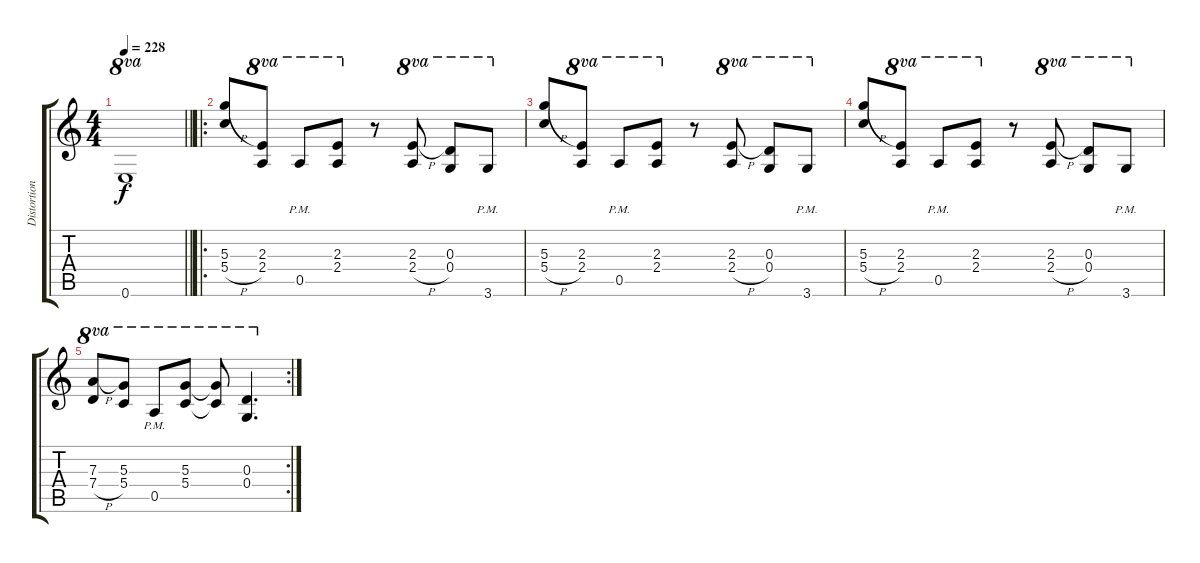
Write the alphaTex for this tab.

\track ("Distortion Gtr" "Distortion") {instrument distortionguitar}
\staff {score tabs}
\tuning (E4 B3 G3 D4 A3 E3) {hide}
\ts (4 4)
\tempo 228
\clef g2
\barLineRight lightlight
\ks c
0.6{t}.1{ot 8va dy f} |
\ro
(5.3{h} 5.4{h}).8 (2.3 2.4).8{ot 8va} 0.5{pm}.8{ot 8va} (2.3 2.4).8{ot 8va} r.8 (2.3{h} 2.4{h}).8{ot 8va} (0.3 0.4).8{ot 8va} 3.6{pm}.8{ot 8va} |
(5.3{h} 5.4{h}).8 (2.3 2.4).8{ot 8va} 0.5{pm}.8{ot 8va} (2.3 2.4).8{ot 8va} r.8 (2.3{h} 2.4{h}).8{ot 8va} (0.3 0.4).8{ot 8va} 3.6{pm}.8{ot 8va} |
(5.3{h} 5.4{h}).8 (2.3 2.4).8{ot 8va} 0.5{pm}.8{ot 8va} (2.3 2.4).8{ot 8va} r.8 (2.3{h} 2.4{h}).8{ot 8va} (0.3 0.4).8{ot 8va} 3.6{pm}.8{ot 8va} |
\rc 2
(7.3{h} 7.4{h}).8{ot 8va} (5.3 5.4).8{ot 8va} 0.5{pm}.8{ot 8va} (5.3 5.4).8{ot 8va} (5.3{t} 5.4{t}).8{ot 8va} (0.3 0.4).4{d ot 8va}
